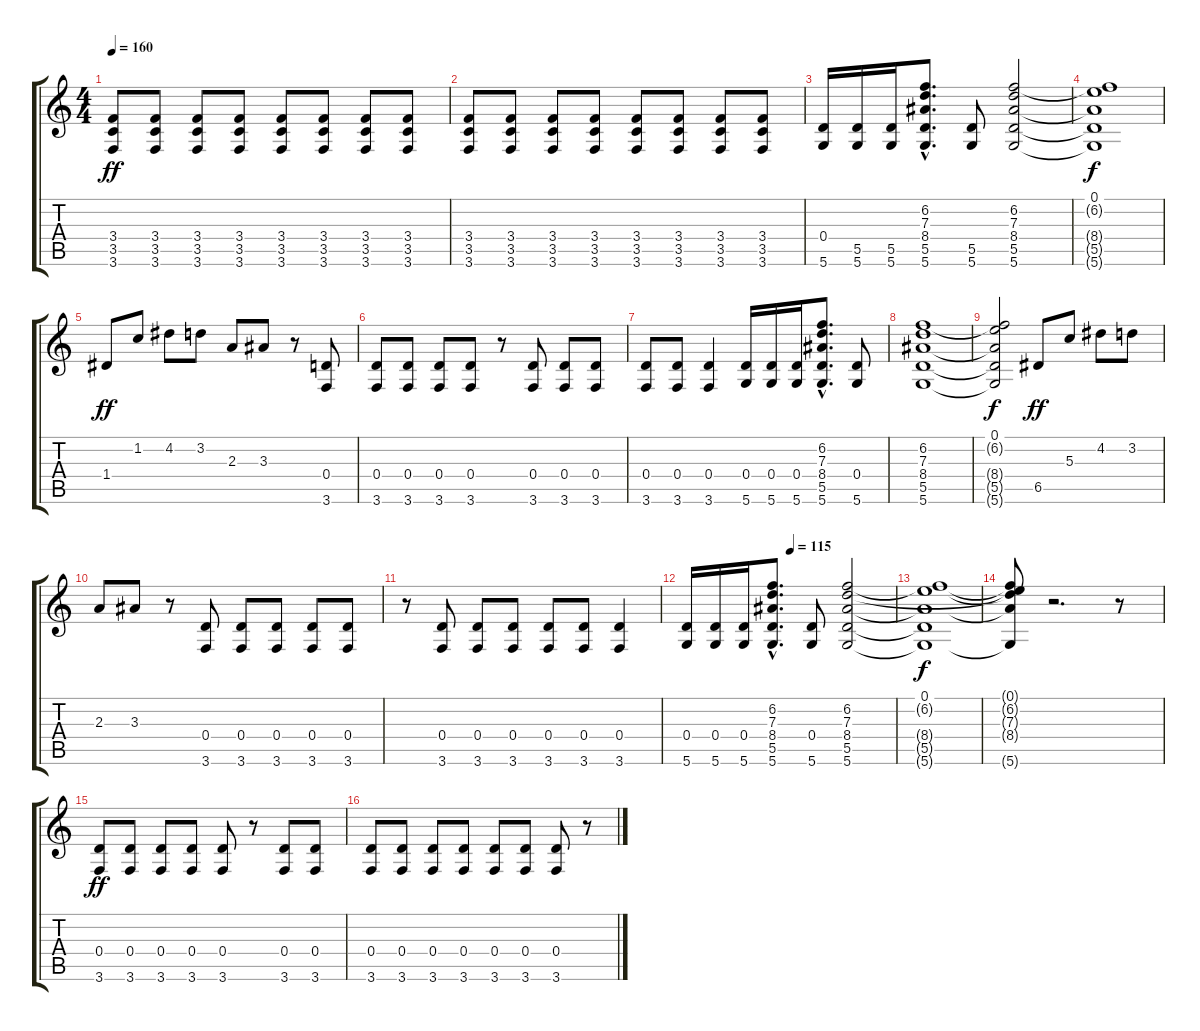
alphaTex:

\track "" {instrument overdrivenguitar}
\staff {score tabs}
\tuning (E4 B3 G3 D3 A2 D2) {hide}
\ts (4 4)
\tempo 160
\clef g2
\ks c
(3.4 3.5 3.6).8{dy ff} (3.4 3.5 3.6).8 (3.4 3.5 3.6).8 (3.4 3.5 3.6).8 (3.4 3.5 3.6).8 (3.4 3.5 3.6).8 (3.4 3.5 3.6).8 (3.4 3.5 3.6).8 |
(3.4 3.5 3.6).8 (3.4 3.5 3.6).8 (3.4 3.5 3.6).8 (3.4 3.5 3.6).8 (3.4 3.5 3.6).8 (3.4 3.5 3.6).8 (3.4 3.5 3.6).8 (3.4 3.5 3.6).8 |
(0.4 5.6).16 (5.5 5.6).16 (5.5 5.6).16 (6.2{hac} 7.3{hac} 8.4{hac} 5.5{hac} 5.6{hac}).8{d} (5.5 5.6).8 (6.2 7.3 8.4 5.5 5.6).2 |
(0.1 6.2{t} 8.4{t} 5.5{t} 5.6{t}).1{dy f} |
1.4.8{dy ff} 1.2.8 4.2.8 3.2.8 2.3.8 3.3.8 r.8 (0.4 3.6).8 |
(0.4 3.6).8 (0.4 3.6).8 (0.4 3.6).8 (0.4 3.6).8 r.8 (0.4 3.6).8 (0.4 3.6).8 (0.4 3.6).8 |
(0.4 3.6).8 (0.4 3.6).8 (0.4 3.6).4 (0.4 5.6).16 (0.4 5.6).16 (0.4 5.6).16 (6.2{hac} 7.3{hac} 8.4{hac} 5.5{hac} 5.6{hac}).8{d} (0.4 5.6).8 |
(6.2 7.3 8.4 5.5 5.6).1 |
(0.1 6.2{t} 8.4{t} 5.5{t} 5.6{t}).2{dy f} 6.5.8{dy ff} 5.3.8 4.2.8 3.2.8 |
2.3.8 3.3.8 r.8 (0.4 3.6).8 (0.4 3.6).8 (0.4 3.6).8 (0.4 3.6).8 (0.4 3.6).8 |
r.8 (0.4 3.6).8 (0.4 3.6).8 (0.4 3.6).8 (0.4 3.6).8 (0.4 3.6).8 (0.4 3.6).4 |
\tempo (115 0.5)
(0.4 5.6).16 (0.4 5.6).16 (0.4 5.6).16 (6.2{hac} 7.3{hac} 8.4{hac} 5.5{hac} 5.6{hac}).8{d} (0.4 5.6).8 (6.2 7.3 8.4 5.5 5.6).2 |
(0.1 6.2{t} 8.4{t} 5.5{t} 5.6{t}).1{dy f} |
(0.1{t} 6.2{t} 7.3{t} 8.4{t} 5.6{t}).8 r.2{d} r.8 |
(0.4 3.6).8{dy ff} (0.4 3.6).8 (0.4 3.6).8 (0.4 3.6).8 (0.4 3.6).8 r.8 (0.4 3.6).8 (0.4 3.6).8 |
(0.4 3.6).8 (0.4 3.6).8 (0.4 3.6).8 (0.4 3.6).8 (0.4 3.6).8 (0.4 3.6).8 (0.4 3.6).8 r.8
